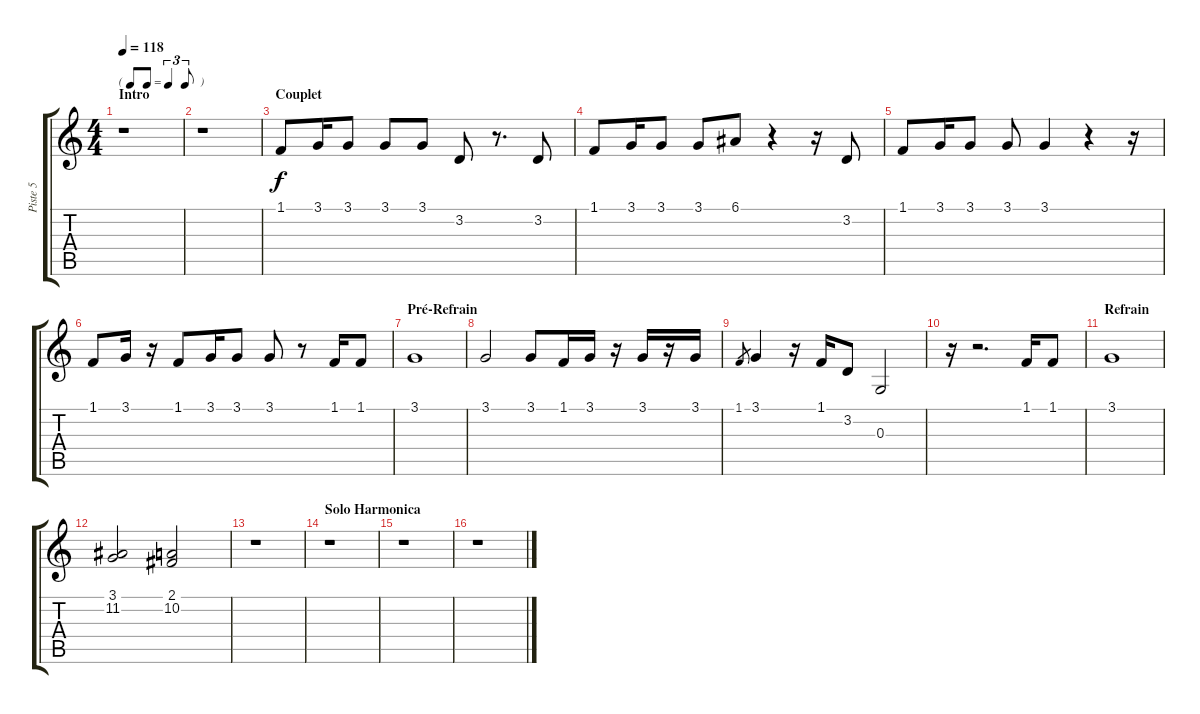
\track ("Piste 5" "Piste 5") {instrument koto}
\staff {score tabs}
\tuning (E4 B3 G3 D3 A2 E2) {hide}
\ts (4 4)
\tf triplet8th
\section ("" "Intro")
\tempo 118
\clef g2
\ks c
r.1{dy f} |
r.1 |
\section ("" "Couplet")
1.1.8 3.1.16 3.1.8 3.1.8 3.1.8 3.2.8 r.8{d} 3.2.8 |
1.1.8 3.1.16 3.1.8 3.1.8 6.1.8 r.4 r.16 3.2.8 |
1.1.8 3.1.16 3.1.8 3.1.8 3.1.4 r.4 r.16 |
1.1.8 3.1.16 r.16 1.1.8 3.1.16 3.1.8 3.1.8 r.8 1.1.16 1.1.8 |
\section ("" "Pré-Refrain")
3.1.1 |
3.1.2 3.1.8 1.1.16 3.1.16 r.16 3.1.16 r.16 3.1.16 |
1.1.8{gr} 3.1.4 r.16 1.1.16 3.2.8 0.3.2 |
r.16 r.2{d} 1.1.16 1.1.8 |
\section ("" "Refrain")
3.1.1 |
(3.1 11.2).2 (2.1 10.2).2 |
r.1 |
\section ("" "Solo Harmonica")
r.1 |
r.1 |
r.1
